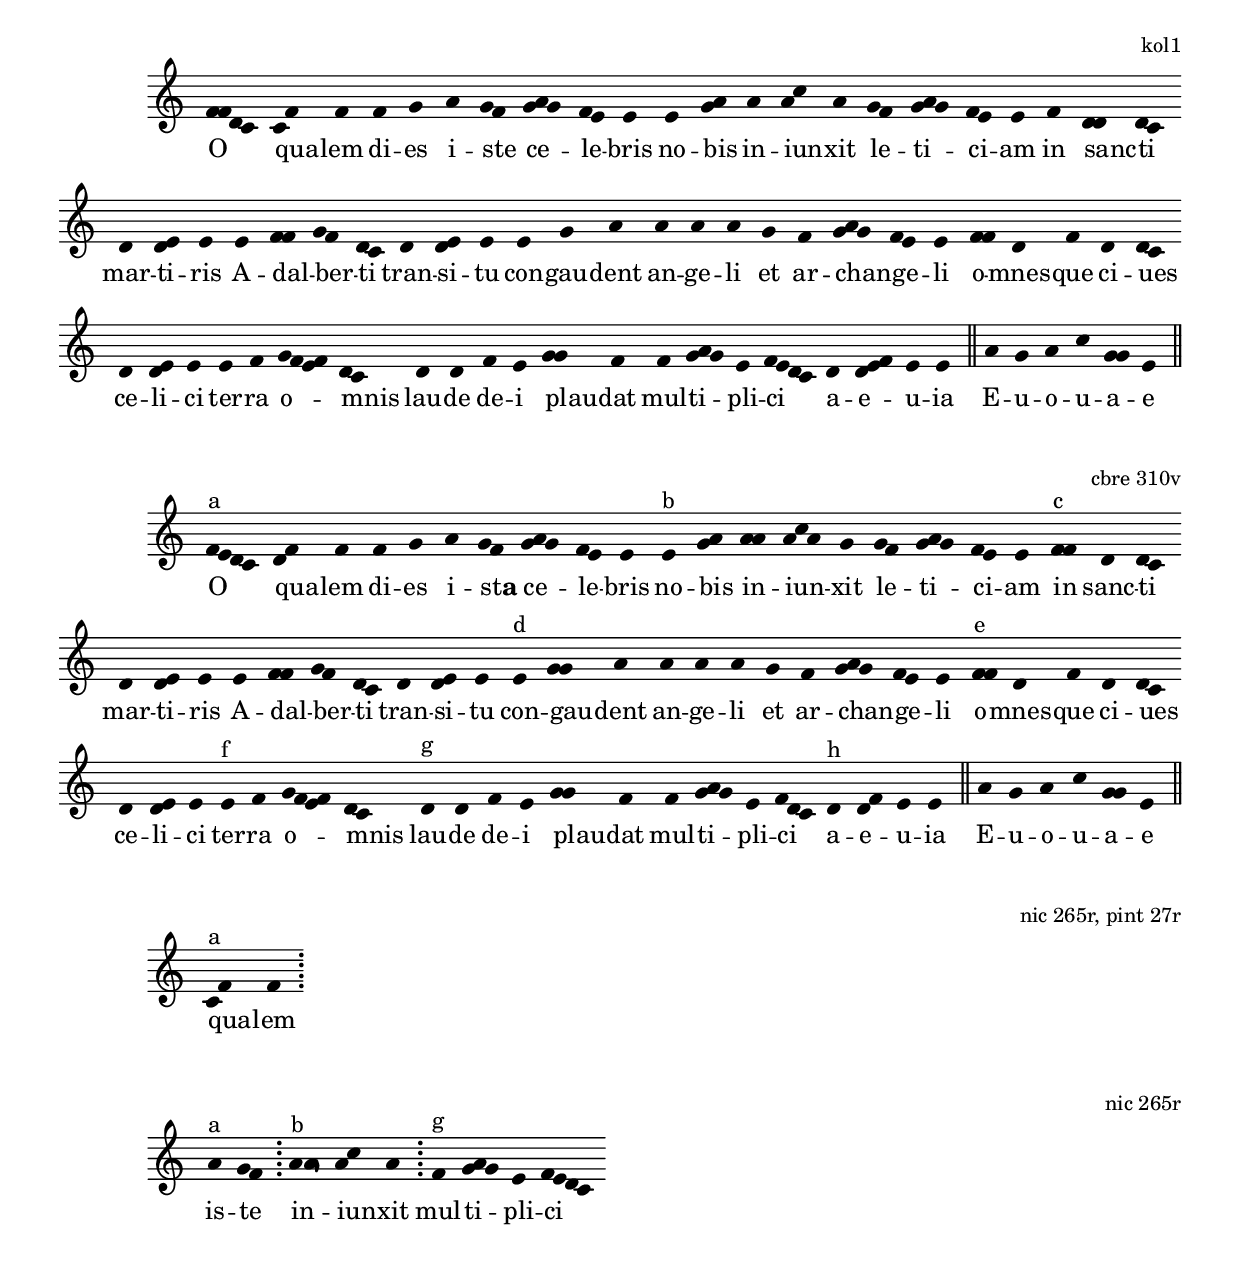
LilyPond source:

\version "2.19.32"

\include "../lib/synopsis.ily"

\score {
  \transpose c c' {
    \plainchant
    \melisma { f f d c } \bar "" \melisma { c f } f \bar "" f g \bar "" a \melisma { g f } \bar "" \melisma { g a g } \melisma { f e } e \bar ""
    e \melisma { g a } \bar "" a \melisma { a c' } a \bar "" \melisma { g f } \melisma { g a g } \melisma { f e } e \bar ""
    f \bar "" \melisma { d d } \melisma { d c } \bar "" d \melisma { d e } e \bar "" e \melisma { f f } \melisma { g f } \melisma { d c } \bar "" d \melisma { d e } e \bar ""
    e g a \bar "" a a a \bar "" g \bar "" f \melisma { g a g } \bar "" \melisma { f e } e \bar ""
    \melisma { f f } d f \bar "" d \melisma { d c } \bar "" d \melisma { d e } e \bar ""
    e f \bar "" \melisma { g f e f } \melisma { d c } \bar ""
    d d \bar "" f e \bar "" \melisma { g g } f \bar "" f \melisma { g a g } e \melisma { f e d c } \bar ""
    d \melisma { d e f } e e \bar "||"

    a g a c' \melisma { g g } e \bar "||"
  }
  \addlyrics {
    O qua -- lem di -- es i -- ste ce -- le -- bris
    no -- bis in -- iun -- xit le -- ti -- ci -- am
    in sanc -- ti mar -- ti -- ris A -- dal -- ber -- ti tran -- si -- tu
    con -- gau -- dent an -- ge -- li et ar -- chan -- ge -- li
    o -- mnes -- que ci -- ues ce -- li -- ci
    ter -- ra o -- mnis
    lau -- de de -- i plau -- dat mul -- ti -- pli -- ci
    a -- e -- u -- ia

    E -- u -- o -- u -- a -- e
  }
  \header {
    quid = "antiphona"
    modus = "4"
    fontes = "kol1"
  }
}

\score {
  \transpose c c' {
    \plainchant
    \melisma { f^"a" e d c } \bar "" \melisma { d f } f \bar "" f g \bar "" a \melisma { g f } \bar "" \melisma { g a g } \melisma { f e } e \bar ""
    e^"b" \melisma { g a } \bar "" \melisma { a a } \melisma { a c' a } g \bar "" \melisma { g f } \melisma { g a g } \melisma { f e } e \bar ""
    \melisma { f^"c" f } \bar "" d \melisma { d c } \bar "" d \melisma { d e } e \bar "" e \melisma { f f } \melisma { g f } \melisma { d c } \bar "" d \melisma { d e } e \bar ""
    e^"d" \melisma { g g } a \bar "" a a a \bar "" g \bar "" f \melisma { g a g } \bar "" \melisma { f e } e \bar ""
    \melisma { f^"e" f } d f \bar "" d \melisma { d c } \bar "" d \melisma { d e } e \bar ""
    e^"f" f \bar "" \melisma { g f e f } \melisma { d c } \bar ""
    d^"g" d \bar "" f e \bar "" \melisma { g g } f \bar "" f \melisma { g a g } e \melisma { f d c } \bar ""
    d^"h" \melisma { d f } e e \bar "||"

    a g a c' \melisma { g g } e \bar "||"
  }
  \addlyrics {
    O qua -- lem di -- es i -- \markup\concat{st\bold{a}} ce -- le -- bris
    no -- bis in -- iun -- xit le -- ti -- ci -- am
    in sanc -- ti mar -- ti -- ris A -- dal -- ber -- ti tran -- si -- tu
    con -- gau -- dent an -- ge -- li et ar -- chan -- ge -- li
    o -- mnes -- que ci -- ues ce -- li -- ci
    ter -- ra o -- mnis
    lau -- de de -- i plau -- dat mul -- ti -- pli -- ci
    a -- e -- u -- ia

    E -- u -- o -- u -- a -- e
  }
  \header {
    quid = "antiphona"
    modus = "4"
    fontes = "cbre 310v"
  }
}

\score {
  \transpose c c' {
    \plainchant
    \melisma { c^"a" f } f \bar ";"
  }
  \addlyrics {
    qua -- lem
  }
  \header {
    quid = "antiphona"
    modus = "4"
    fontes = "nic 265r, pint 27r"
  }
}

\score {
  \transpose c c' {
    \plainchant
    a^"a" \melisma { g f} \bar ";"
    \melisma { a^"b" \strophicus a } \melisma { a c' } a \bar ";"
    f^"g" \melisma { g a g } e \melisma { f e d c }
  }
  \addlyrics {
    is -- te
    in -- iun -- xit
    mul -- ti -- pli -- ci
  }
  \header {
    quid = "antiphona"
    modus = "4"
    fontes = "nic 265r"
  }
}